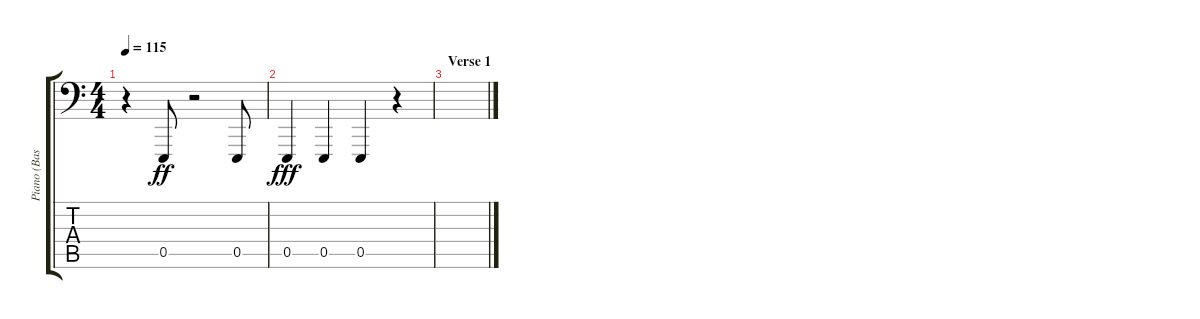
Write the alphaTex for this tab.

\track ("Piano (Bass)" "Piano (Bas") {instrument brightacousticpiano}
\staff {score tabs}
\tuning (C3 G2 D2 A1 E1 B0) {hide}
\ts (4 4)
\tempo 115
\clef f4
\ks c
r.4{dy ff} 0.5.8 r.2 0.5.8 |
0.5.4{dy fff} 0.5.4 0.5.4 r.4 |
\section ("" "Verse 1")
